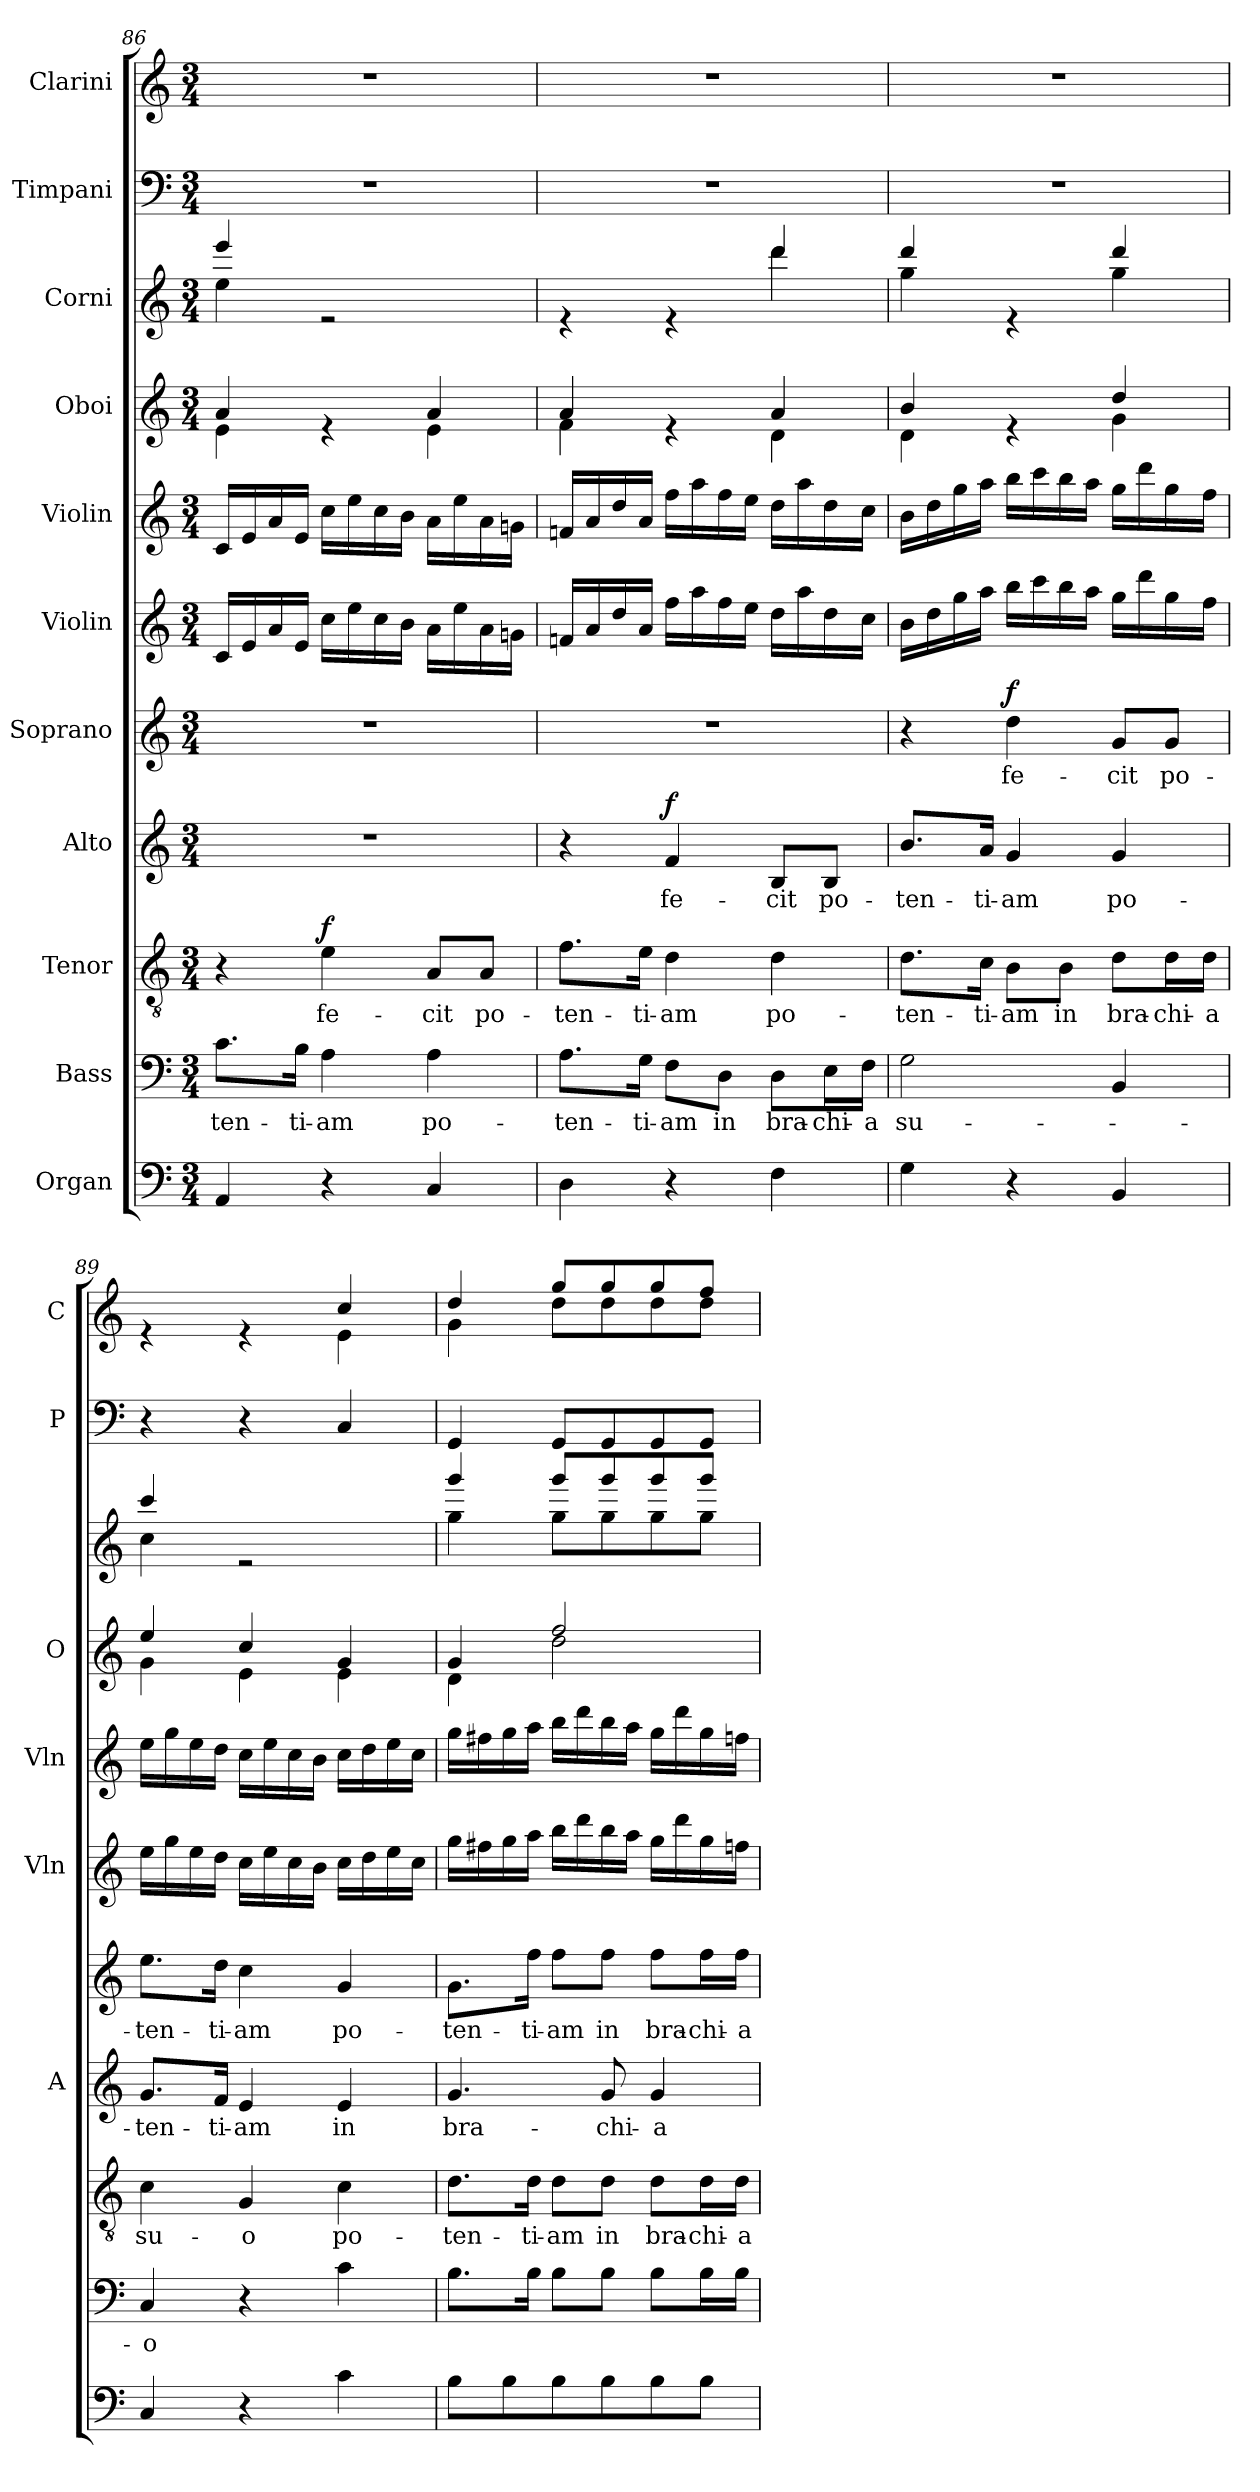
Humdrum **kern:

**kern	**kern	**text	**kern	**text	**dynam	**kern	**text	**dynam	**kern	**text	**dynam	**kern	**kern	**kern	**kern	**kern	**kern
*part11	*part10	*part10	*part9	*part9	*part9	*part8	*part8	*part8	*part7	*part7	*part7	*part6	*part5	*part4	*part3	*part2	*part1
*staff11	*staff10	*staff10	*staff9	*staff9	*staff9	*staff8	*staff8	*staff8	*staff7	*staff7	*staff7	*staff6	*staff5	*staff4	*staff3	*staff2	*staff1
*I"Organ	*I"Bass	*	*I"Tenor	*	*	*I"Alto	*	*	*I"Soprano	*	*	*I"Violin	*I"Violin	*I"Oboi	*I"Corni	*I"Timpani	*I"Clarini
*	*	*	*	*	*	*I'A	*	*	*	*	*	*I'Vln	*I'Vln	*I'O	*	*I'P	*I'C
*clefF4	*clefF4	*	*clefGv2	*	*	*clefG2	*	*	*clefG2	*	*	*clefG2	*clefG2	*clefG2	*clefG2	*clefF4	*clefG2
*	*	*	*	*	*	*	*	*	*	*	*	*	*	*	*ITrd7c12	*	*
*k[]	*k[]	*	*k[]	*	*	*k[]	*	*	*k[]	*	*	*k[]	*k[]	*k[]	*k[]	*k[]	*k[]
*M3/4	*M3/4	*	*M3/4	*	*	*M3/4	*	*	*M3/4	*	*	*M3/4	*M3/4	*M3/4	*M3/4	*M3/4	*M3/4
=86	=86	=86	=86	=86	=86	=86	=86	=86	=86	=86	=86	=86	=86	=86	=86	=86	=86
!	!	!LO:LY:b	!	!	!	!	!	!	!	!	!	!	!	!	!	!	!
*	*	*	*	*	*	*	*	*	*	*	*	*	*	*^	*^	*	*
4AA/	8.c\L	-ten-	4r	.	.	2.r	.	.	2.r	.	.	16c/LL	16c/LL	4a/	4e\	4ee/	4e\	2.r	2.r
.	.	.	.	.	.	.	.	.	.	.	.	16e/	16e/	.	.	.	.	.	.
.	.	.	.	.	.	.	.	.	.	.	.	16a/	16a/	.	.	.	.	.	.
!	!	!LO:LY:b	!	!	!	!	!	!	!	!	!	!	!	!	!	!	!	!	!
.	16B\Jk	-ti-	.	.	.	.	.	.	.	.	.	16e/JJ	16e/JJ	.	.	.	.	.	.
!	!	!LO:LY:b	!	!LO:LY:b	!LO:DY:b	!	!	!	!	!	!	!	!	!	!	!	!	!	!
4r	4A\	-am	4e\	fe-	f	.	.	.	.	.	.	16cc\LL	16cc\LL	4re	4ryy	2re	2ryy	.	.
.	.	.	.	.	.	.	.	.	.	.	.	16ee\	16ee\	.	.	.	.	.	.
.	.	.	.	.	.	.	.	.	.	.	.	16cc\	16cc\	.	.	.	.	.	.
.	.	.	.	.	.	.	.	.	.	.	.	16b\JJ	16b\JJ	.	.	.	.	.	.
!	!	!LO:LY:b	!	!LO:LY:b	!	!	!	!	!	!	!	!	!	!	!	!	!	!	!
4C/	4A\	po-	8A/L	-cit	.	.	.	.	.	.	.	16a\LL	16a\LL	4a/	4e\	.	.	.	.
.	.	.	.	.	.	.	.	.	.	.	.	16ee\	16ee\	.	.	.	.	.	.
!	!	!	!	!LO:LY:b	!	!	!	!	!	!	!	!	!	!	!	!	!	!	!
.	.	.	8A/J	po-	.	.	.	.	.	.	.	16a\	16a\	.	.	.	.	.	.
.	.	.	.	.	.	.	.	.	.	.	.	16gn\JJ	16gn\JJ	.	.	.	.	.	.
=87	=87	=87	=87	=87	=87	=87	=87	=87	=87	=87	=87	=87	=87	=87	=87	=87	=87	=87	=87
!	!	!LO:LY:b	!	!LO:LY:b	!	!	!	!	!	!	!	!	!	!	!	!	!	!	!
4D\	8.A\L	-ten-	8.f\L	-ten-	.	4r	.	.	2.r	.	.	16fn/LL	16fn/LL	4a/	4f\	4re	2ryy	2.r	2.r
.	.	.	.	.	.	.	.	.	.	.	.	16a/	16a/	.	.	.	.	.	.
.	.	.	.	.	.	.	.	.	.	.	.	16dd/	16dd/	.	.	.	.	.	.
!	!	!LO:LY:b	!	!LO:LY:b	!	!	!	!	!	!	!	!	!	!	!	!	!	!	!
.	16G\Jk	-ti-	16e\Jk	-ti-	.	.	.	.	.	.	.	16a/JJ	16a/JJ	.	.	.	.	.	.
!	!	!LO:LY:b	!	!LO:LY:b	!	!	!LO:LY:b	!LO:DY:b	!	!	!	!	!	!	!	!	!	!	!
4r	8F\L	-am	4d\	-am	.	4f/	fe-	f	.	.	.	16ff\LL	16ff\LL	4re	4ryy	4re	.	.	.
.	.	.	.	.	.	.	.	.	.	.	.	16aa\	16aa\	.	.	.	.	.	.
!	!	!LO:LY:b	!	!	!	!	!	!	!	!	!	!	!	!	!	!	!	!	!
.	8D\J	in	.	.	.	.	.	.	.	.	.	16ff\	16ff\	.	.	.	.	.	.
.	.	.	.	.	.	.	.	.	.	.	.	16ee\JJ	16ee\JJ	.	.	.	.	.	.
!	!	!LO:LY:b	!	!LO:LY:b	!	!	!LO:LY:b	!	!	!	!	!	!	!	!	!	!	!	!
4F\	8D\L	bra-	4d\	po-	.	8B/L	-cit	.	.	.	.	16dd\LL	16dd\LL	4a/	4d\	4dd/	4dd\	.	.
.	.	.	.	.	.	.	.	.	.	.	.	16aa\	16aa\	.	.	.	.	.	.
!	!	!LO:LY:b	!	!	!	!	!LO:LY:b	!	!	!	!	!	!	!	!	!	!	!	!
.	16E\L	-chi-	.	.	.	8B/J	po-	.	.	.	.	16dd\	16dd\	.	.	.	.	.	.
!	!	!LO:LY:b	!	!	!	!	!	!	!	!	!	!	!	!	!	!	!	!	!
.	16F\JJ	-a	.	.	.	.	.	.	.	.	.	16cc\JJ	16cc\JJ	.	.	.	.	.	.
=88	=88	=88	=88	=88	=88	=88	=88	=88	=88	=88	=88	=88	=88	=88	=88	=88	=88	=88	=88
!	!	!LO:LY:b	!	!LO:LY:b	!	!	!LO:LY:b	!	!	!	!	!	!	!	!	!	!	!	!
4G\	2G\	su-	8.d\L	-ten-	.	8.b/L	-ten-	.	4r	.	.	16b\LL	16b\LL	4b/	4d\	4dd/	4g\	2.r	2.r
.	.	.	.	.	.	.	.	.	.	.	.	16dd\	16dd\	.	.	.	.	.	.
.	.	.	.	.	.	.	.	.	.	.	.	16gg\	16gg\	.	.	.	.	.	.
!	!	!	!	!LO:LY:b	!	!	!LO:LY:b	!	!	!	!	!	!	!	!	!	!	!	!
.	.	.	16c\Jk	-ti-	.	16a/Jk	-ti-	.	.	.	.	16aa\JJ	16aa\JJ	.	.	.	.	.	.
!	!	!	!	!LO:LY:b	!	!	!LO:LY:b	!	!	!LO:LY:b	!LO:DY:b	!	!	!	!	!	!	!	!
4r	.	.	8B\L	-am	.	4g/	-am	.	4dd\	fe-	f	16bb\LL	16bb\LL	4re	4ryy	4re	4ryy	.	.
.	.	.	.	.	.	.	.	.	.	.	.	16ccc\	16ccc\	.	.	.	.	.	.
!	!	!	!	!LO:LY:b	!	!	!	!	!	!	!	!	!	!	!	!	!	!	!
.	.	.	8B\J	in	.	.	.	.	.	.	.	16bb\	16bb\	.	.	.	.	.	.
.	.	.	.	.	.	.	.	.	.	.	.	16aa\JJ	16aa\JJ	.	.	.	.	.	.
!	!	!	!	!LO:LY:b	!	!	!LO:LY:b	!	!	!LO:LY:b	!	!	!	!	!	!	!	!	!
4BB/	4BB/	.	8d\L	bra-	.	4g/	po-	.	8g/L	-cit	.	16gg\LL	16gg\LL	4dd/	4g\	4dd/	4g\	.	.
.	.	.	.	.	.	.	.	.	.	.	.	16ddd\	16ddd\	.	.	.	.	.	.
!	!	!	!	!LO:LY:b	!	!	!	!	!	!LO:LY:b	!	!	!	!	!	!	!	!	!
.	.	.	16d\L	-chi-	.	.	.	.	8g/J	po-	.	16gg\	16gg\	.	.	.	.	.	.
!	!	!	!	!LO:LY:b	!	!	!	!	!	!	!	!	!	!	!	!	!	!	!
.	.	.	16d\JJ	-a	.	.	.	.	.	.	.	16ff\JJ	16ff\JJ	.	.	.	.	.	.
!!LO:PB:g=z
=89	=89	=89	=89	=89	=89	=89	=89	=89	=89	=89	=89	=89	=89	=89	=89	=89	=89	=89	=89
!	!	!LO:LY:b	!	!LO:LY:b	!	!	!LO:LY:b	!	!	!LO:LY:b	!	!	!	!	!	!	!	!	!
*	*	*	*	*	*	*	*	*	*	*	*	*	*	*	*	*	*	*	*^
4C/	4C/	-o	4c\	su-	.	8.g/L	-ten-	.	8.ee\L	-ten-	.	16ee\LL	16ee\LL	4ee/	4g\	4cc/	4c\	4r	4re	2ryy
.	.	.	.	.	.	.	.	.	.	.	.	16gg\	16gg\	.	.	.	.	.	.	.
.	.	.	.	.	.	.	.	.	.	.	.	16ee\	16ee\	.	.	.	.	.	.	.
!	!	!	!	!	!	!	!LO:LY:b	!	!	!LO:LY:b	!	!	!	!	!	!	!	!	!	!
.	.	.	.	.	.	16f/Jk	-ti-	.	16dd\Jk	-ti-	.	16dd\JJ	16dd\JJ	.	.	.	.	.	.	.
!	!	!	!	!LO:LY:b	!	!	!LO:LY:b	!	!	!LO:LY:b	!	!	!	!	!	!	!	!	!	!
4r	4r	.	4G/	-o	.	4e/	-am	.	4cc\	-am	.	16cc\LL	16cc\LL	4cc/	4e\	2re	2ryy	4r	4re	.
.	.	.	.	.	.	.	.	.	.	.	.	16ee\	16ee\	.	.	.	.	.	.	.
.	.	.	.	.	.	.	.	.	.	.	.	16cc\	16cc\	.	.	.	.	.	.	.
.	.	.	.	.	.	.	.	.	.	.	.	16b\JJ	16b\JJ	.	.	.	.	.	.	.
!	!	!	!	!LO:LY:b	!	!	!LO:LY:b	!	!	!LO:LY:b	!	!	!	!	!	!	!	!	!	!
4c\	4c\	.	4c\	po-	.	4e/	in	.	4g/	po-	.	16cc\LL	16cc\LL	4g/	4e\	.	.	4C/	4cc/	4e\
.	.	.	.	.	.	.	.	.	.	.	.	16dd\	16dd\	.	.	.	.	.	.	.
.	.	.	.	.	.	.	.	.	.	.	.	16ee\	16ee\	.	.	.	.	.	.	.
.	.	.	.	.	.	.	.	.	.	.	.	16cc\JJ	16cc\JJ	.	.	.	.	.	.	.
=90	=90	=90	=90	=90	=90	=90	=90	=90	=90	=90	=90	=90	=90	=90	=90	=90	=90	=90	=90	=90
!	!	!	!	!LO:LY:b	!	!	!LO:LY:b	!	!	!LO:LY:b	!	!	!	!	!	!	!	!	!	!
8B\L	8.B\L	.	8.d\L	-ten-	.	4.g/	bra-	.	8.g\L	-ten-	.	16gg\LL	16gg\LL	4g/	4d\	4gg/	4g\	4GG/	4dd/	4g\
.	.	.	.	.	.	.	.	.	.	.	.	16ff#X\	16ff#X\	.	.	.	.	.	.	.
8B\	.	.	.	.	.	.	.	.	.	.	.	16gg\	16gg\	.	.	.	.	.	.	.
!	!	!	!	!LO:LY:b	!	!	!	!	!	!LO:LY:b	!	!	!	!	!	!	!	!	!	!
.	16B\Jk	.	16d\Jk	-ti-	.	.	.	.	16ff\Jk	-ti-	.	16aa\JJ	16aa\JJ	.	.	.	.	.	.	.
!	!	!	!	!LO:LY:b	!	!	!	!	!	!LO:LY:b	!	!	!	!	!	!	!	!	!	!
8B\	8B\L	.	8d\L	-am	.	.	.	.	8ff\L	-am	.	16bb\LL	16bb\LL	2ff/	2dd\	8gg/L	8g\L	8GG/L	8gg/L	8dd\L
.	.	.	.	.	.	.	.	.	.	.	.	16ddd\	16ddd\	.	.	.	.	.	.	.
!	!	!	!	!LO:LY:b	!	!	!LO:LY:b	!	!	!LO:LY:b	!	!	!	!	!	!	!	!	!	!
8B\	8B\J	.	8d\J	in	.	8g/	-chi-	.	8ff\J	in	.	16bb\	16bb\	.	.	8gg/	8g\	8GG/	8gg/	8dd\
.	.	.	.	.	.	.	.	.	.	.	.	16aa\JJ	16aa\JJ	.	.	.	.	.	.	.
!	!	!	!	!LO:LY:b	!	!	!LO:LY:b	!	!	!LO:LY:b	!	!	!	!	!	!	!	!	!	!
8B\	8B\L	.	8d\L	bra-	.	4g/	-a	.	8ff\L	bra-	.	16gg\LL	16gg\LL	.	.	8gg/	8g\	8GG/	8gg/	8dd\
.	.	.	.	.	.	.	.	.	.	.	.	16ddd\	16ddd\	.	.	.	.	.	.	.
!	!	!	!	!LO:LY:b	!	!	!	!	!	!LO:LY:b	!	!	!	!	!	!	!	!	!	!
8B\J	16B\L	.	16d\L	-chi-	.	.	.	.	16ff\L	-chi-	.	16gg\	16gg\	.	.	8gg/J	8g\J	8GG/J	8ff/J	8dd\J
!	!	!	!	!LO:LY:b	!	!	!	!	!	!LO:LY:b	!	!	!	!	!	!	!	!	!	!
.	16B\JJ	.	16d\JJ	-a	.	.	.	.	16ff\JJ	-a	.	16ffn\JJ	16ffn\JJ	.	.	.	.	.	.	.
*	*	*	*	*	*	*	*	*	*	*	*	*	*	*v	*v	*	*	*	*v	*v
*	*	*	*	*	*	*	*	*	*	*	*	*	*	*	*v	*v	*	*
=	=	=	=	=	=	=	=	=	=	=	=	=	=	=	=	=	=
*-	*-	*-	*-	*-	*-	*-	*-	*-	*-	*-	*-	*-	*-	*-	*-	*-	*-
